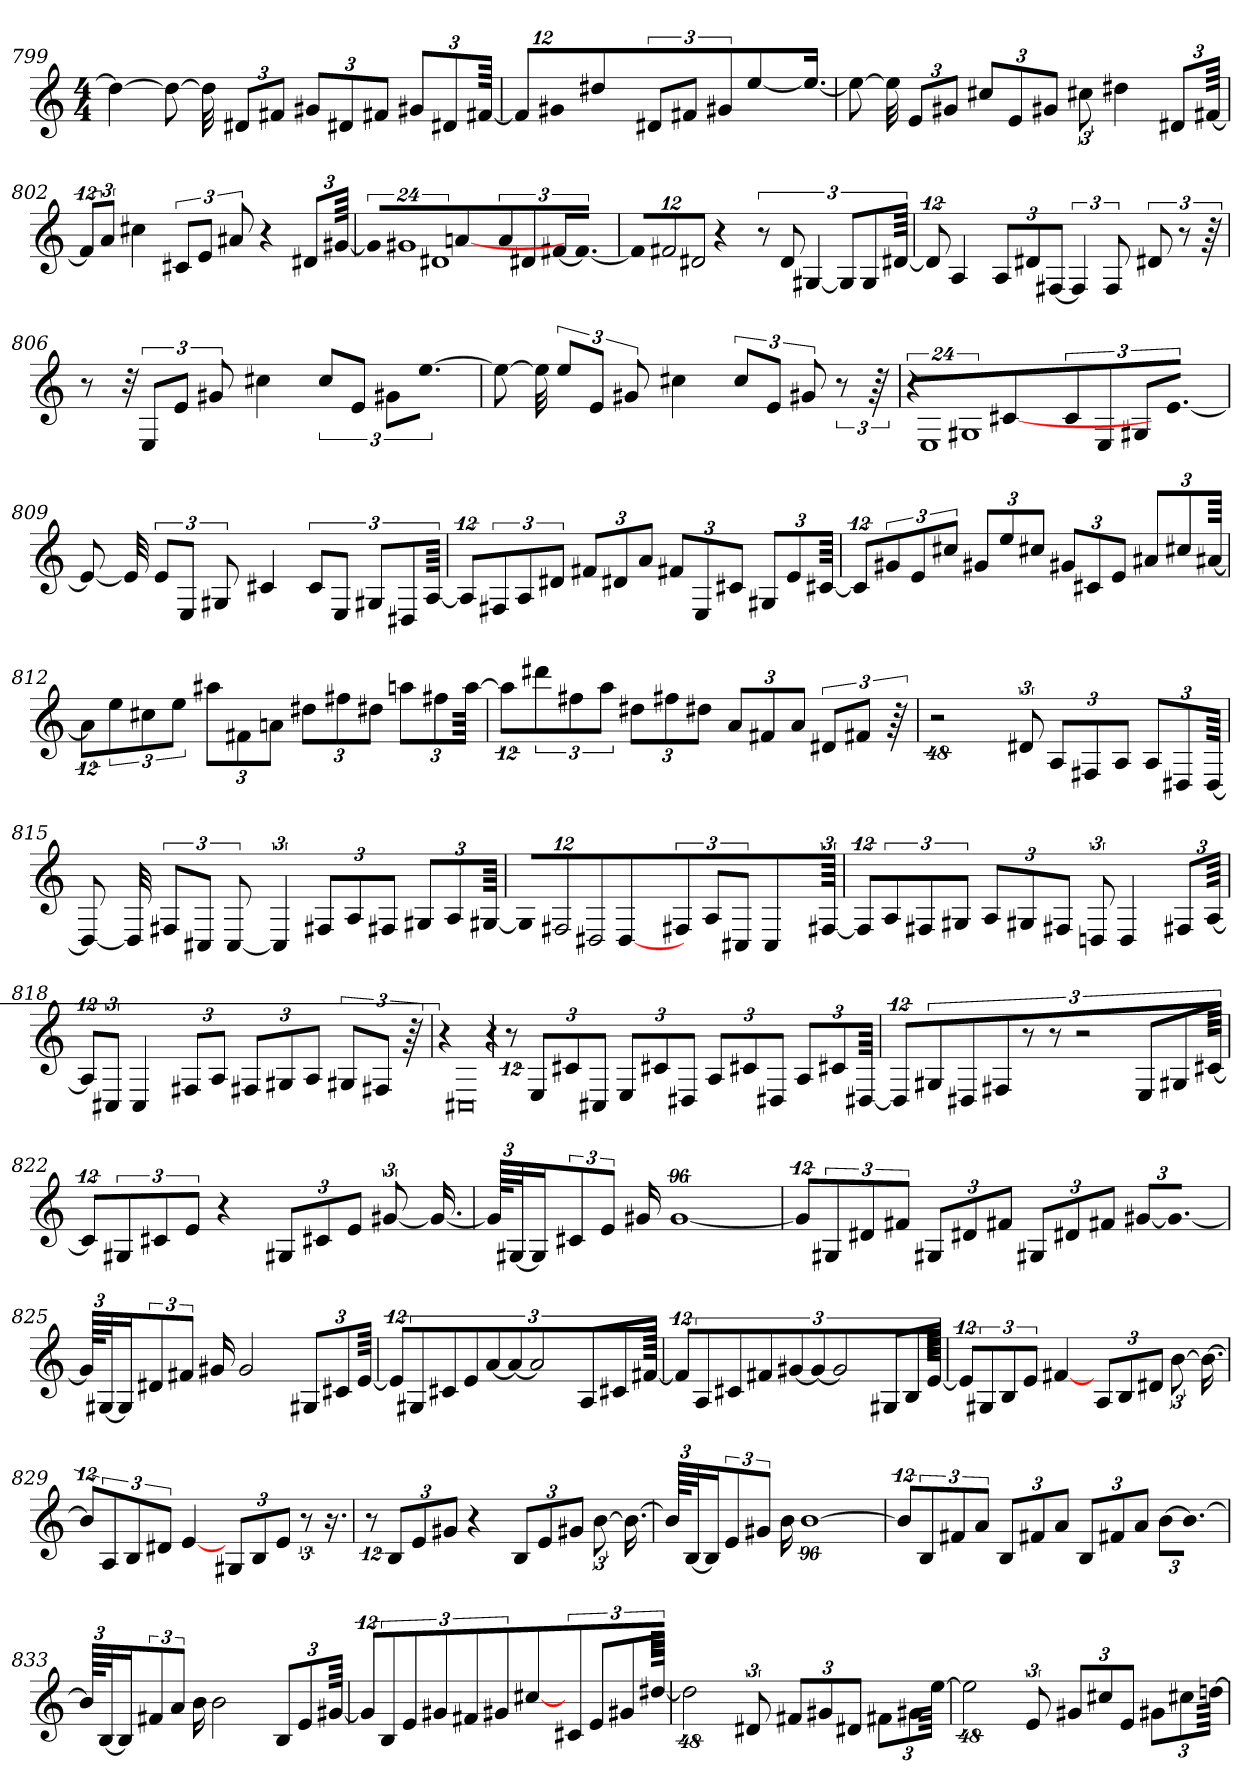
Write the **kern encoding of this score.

**kern
*part1
*staff1
*clefG2
*M4/4
=799
4dd#_
8dd#_
32dd#]
12d#X/L
12f#X/J
12g#X/L
12d#X/
12f#X/J
12g#X/L
12d#X/
[96f#X/Jkkk
=800
96%7f#/L]
12g#X/J
4dd#X
12d#X/L
12f#X/J
12g#X
[4ee
16.ee_
=801
8ee_
32ee]
12e/L
12g#X/J
12cc#X/L
12e/
12g#X/J
12cc#X
4dd#X
12d#X/L
[96f#X/Jkkk
=802
96%7f#/L]
12a/J
4cc#X
12c#X/L
12e/J
12a#X
4r
12d#X/L
[96g#X/Jkkk
=803
96%23g#]
12g#X
12d#X
[4an
12a/
12d#X/J
[12f#X/L
16.f#/Jk_
=804
96%7f#/L]
12f#X/
12d#X/J
4r
12r
12d#
[6G#X
12G#/L]
12G#/
[96d#X/Jkkk
=805
96%7d#]
4A
12A/L
12d#X/
[12F#X/J
6F#]
12F#
12d#X
12r
96r
=806
8r
32r
12E/L
12e/J
12g#X
4cc#X
12cc#/L
12e/J
12g#X\L
[16.ee\Jk
=807
8ee_
32ee]
12ee/L
12e/J
12g#X
4cc#X
12cc#/L
12e/J
12g#X
12r
96r
=808
96%23r
12E
12G#X
[4c#X
12c#/
12E/J
12G#X/L
[16.e/Jk
=809
8e_
32e]
12e/L
12E/J
12G#X
4c#X
12c#/L
12E/J
12G#X/L
12D#X/
[96A/Jkkk
=810
96%7A/L]
12F#X/
12A/
12d#X/J
12f#X/L
12d#X/
12a/J
12f#X/L
12E/
12c#X/J
12G#X/L
12e/
[96c#X/Jkkk
=811
96%7c#/L]
12g#X/
12e/
12cc#X/J
12g#X/L
12ee/
12cc#X/J
12g#X/L
12c#X/
12e/J
12a#X/L
12cc#X/
[96a#X/Jkkk
=812
96%7a#\L]
12ee\
12cc#X\
12ee\J
12aa#X\L
12f#X\
12an\J
12dd#X\L
12ff#X\
12dd#X\J
12aan\L
12ff#X\
[96aa\Jkkk
=813
96%7aa\L]
12ddd#X\
12ff#X\
12aa\J
12dd#X\L
12ff#X\
12dd#X\J
12a/L
12f#X/
12a/J
12d#X/L
12f#X/J
96r
=814
96%47r
12d#X
12A/L
12F#X/
12A/J
12A/L
12D#X/
[96D#/Jkkk
=815
8D#_
32D#]
12F#X/L
12C#X/J
[12C#
6C#]
12F#X/L
12A/
12F#X/J
12G#X/L
12A/
[96G#X/Jkkk
=816
96%7G#/L]
12F#X/
12D#X/J
[4D#
12F#X/J
12A/L
12C#X/J
4C#
[96F#X
=817
96%7F#/L]
12A/
12F#X/
12G#X/J
12A/L
12G#X/
12F#X/J
12Dn
4D
12F#X/L
[96A/Jkkk
=818
96%7A/L]
12C#X/J
4C#
12F#X/L
12A/J
12F#X/L
12G#X/
12A/J
12G#X/L
12F#X/J
96r
=819
96%47r
12C#X
96%41r
=820
96%7r
12E/L
12c#X/
12C#X/J
12E/L
12c#X/
12D#X/J
12A/L
12c#X/
12D#X/J
12A/L
12c#X/
[96D#X/Jkkk
=821
96%7D#/L]
12G#X/
12D#X/
12F#X/J
12r
12r
3r
12E/L
12G#X/
[96c#X/Jkkk
=822
96%7c#/L]
12G#X/
12c#X/
12e/J
4r
12G#X/L
12c#X/
12e/J
[12g#X
16.g#_
=823
96g#/KLLL]
[48G#X/J
16G#/J]
12c#X/
12e/J
16g#X
[96%65g#
=824
96%7g#/L]
12G#X/
12d#X/
12f#X/J
12G#X/L
12d#X/
12f#X/J
12G#X/L
12d#X/
12f#X/J
[12g#X/L
16.g#/Jk_
=825
96g#/KLLL]
[48G#X/J
16G#/J]
12d#X/
12f#X/J
16g#X
2g#
12G#X/L
12c#X/
[96e/Jkkk
=826
96%7e/L]
12G#X/
12c#X/
12e/J
[12a
12a_
3a]
12A/L
12c#X/
[96f#X/Jkkk
=827
96%7f#/L]
12A/
12c#X/
12f#X/J
[12g#X
12g#_
3g#]
12G#X/L
12B/
[96e/Jkkk
=828
96%7e/L]
12G#X/
12B/
12e/J
[4f#X
12A/L
12B/
12d#X/J
[12b
16.b_
=829
96%7b/L]
12A/
12B/
12d#X/J
[4e
12G#X/L
12B/
12e/J
12r
16.r
=830
96%7r
12B/L
12e/
12g#X/J
4r
12B/L
12e/
12g#X/J
[12b
16.b_
=831
96b/KLLL]
[48B/J
16B/J]
12e/
12g#X/J
16b
[96%65b
=832
96%7b/L]
12B/
12f#X/
12a/J
12B/L
12f#X/
12a/J
12B/L
12f#X/
12a/J
[12b\L
16.b\Jk_
=833
96b/KLLL]
[48B/J
16B/J]
12f#X/
12a/J
16b
2b
12B/L
12e/
[96g#X/Jkkk
=834
96%7g#/L]
12B/
12e/
12g#X/J
12f#X/L
12g#X/J
[4cc#X
12c#X/J
12e/L
12g#X/
[96dd#X/Jkkk
=835
96%47dd#]
12d#X
12f#X/L
12g#X/
12d#X/J
12f#X\L
12g#X\
[96ee\Jkkk
=836
96%47ee]
12e
12g#X/L
12cc#X/
12e/J
12g#X\L
12cc#X\
[96ddn\Jkkk
=
*-
